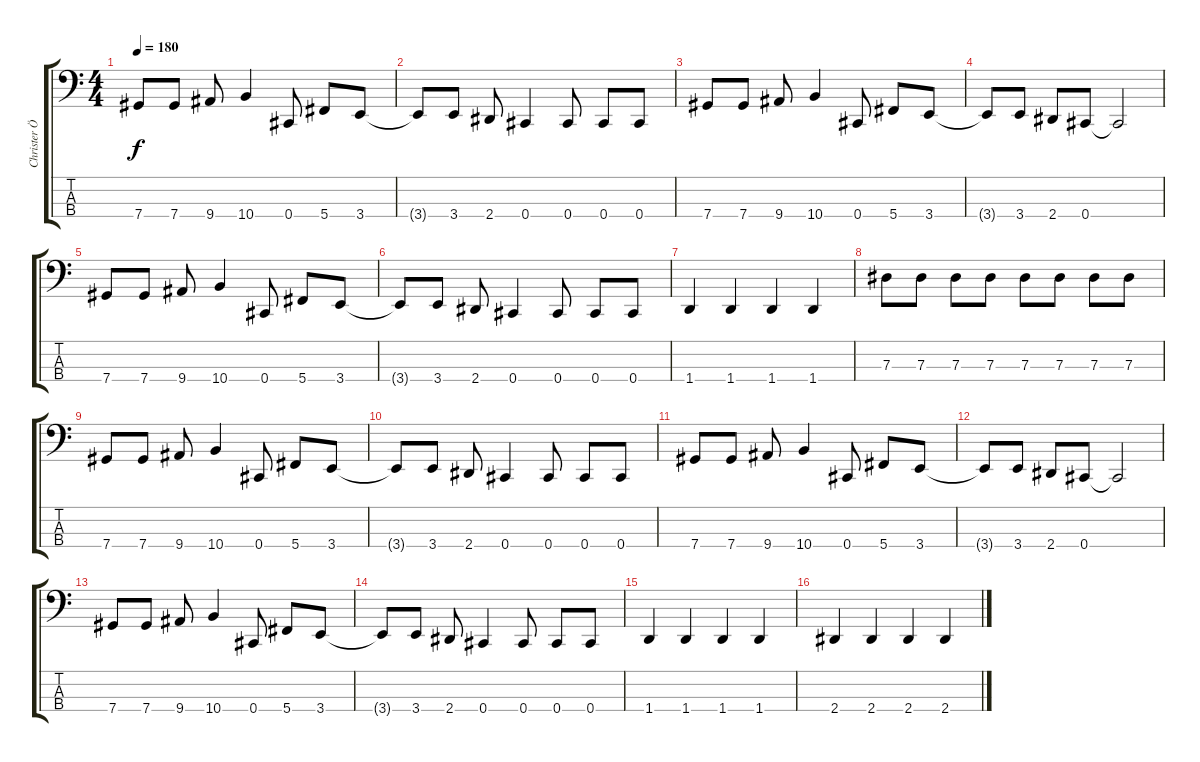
\track ("Christer Örtefors" "Christer Ö") {instrument electricbasspick}
\staff {score tabs}
\tuning (Gb2 Db2 Ab1 Db1) {hide}
\ts (4 4)
\tempo 180
\clef f4
\ks c
7.4.8{dy f} 7.4.8 9.4.8 10.4.4 0.4.8 5.4.8 3.4.8 |
3.4{t}.8 3.4.8 2.4.8 0.4.4 0.4.8 0.4.8 0.4.8 |
7.4.8 7.4.8 9.4.8 10.4.4 0.4.8 5.4.8 3.4.8 |
3.4{t}.8 3.4.8 2.4.8 0.4.8 0.4{t}.2 |
7.4.8 7.4.8 9.4.8 10.4.4 0.4.8 5.4.8 3.4.8 |
3.4{t}.8 3.4.8 2.4.8 0.4.4 0.4.8 0.4.8 0.4.8 |
1.4.4 1.4.4 1.4.4 1.4.4 |
7.3.8 7.3.8 7.3.8 7.3.8 7.3.8 7.3.8 7.3.8 7.3.8 |
7.4.8 7.4.8 9.4.8 10.4.4 0.4.8 5.4.8 3.4.8 |
3.4{t}.8 3.4.8 2.4.8 0.4.4 0.4.8 0.4.8 0.4.8 |
7.4.8 7.4.8 9.4.8 10.4.4 0.4.8 5.4.8 3.4.8 |
3.4{t}.8 3.4.8 2.4.8 0.4.8 0.4{t}.2 |
7.4.8 7.4.8 9.4.8 10.4.4 0.4.8 5.4.8 3.4.8 |
3.4{t}.8 3.4.8 2.4.8 0.4.4 0.4.8 0.4.8 0.4.8 |
1.4.4 1.4.4 1.4.4 1.4.4 |
2.4.4 2.4.4 2.4.4 2.4.4
